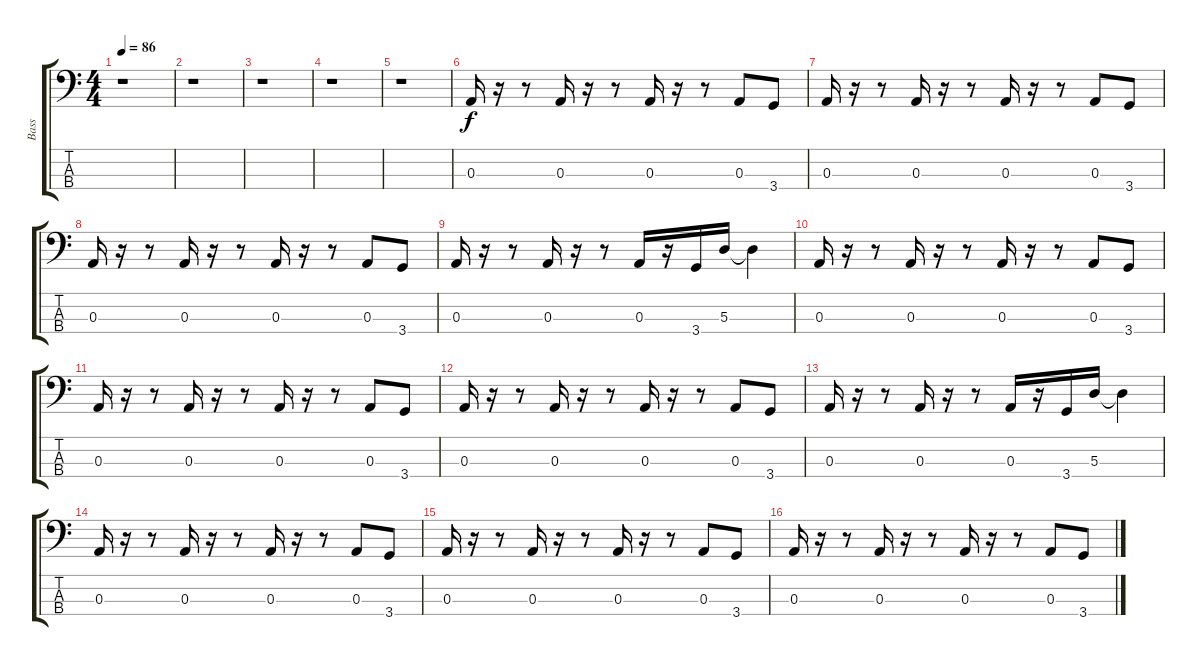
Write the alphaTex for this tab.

\track ("Bass" "Bass") {instrument electricbassfinger}
\staff {score tabs}
\tuning (G2 D2 A1 E1) {hide}
\ts (4 4)
\tempo 86
\clef f4
\ks c
r.1{dy f instrument electricbassfinger} |
r.1 |
r.1 |
r.1 |
r.1 |
0.3.16 r.16 r.8 0.3.16 r.16 r.8 0.3.16 r.16 r.8 0.3.8 3.4.8 |
0.3.16 r.16 r.8 0.3.16 r.16 r.8 0.3.16 r.16 r.8 0.3.8 3.4.8 |
0.3.16 r.16 r.8 0.3.16 r.16 r.8 0.3.16 r.16 r.8 0.3.8 3.4.8 |
0.3.16 r.16 r.8 0.3.16 r.16 r.8 0.3.16 r.16 3.4.16 5.3.16 5.3{t}.4 |
0.3.16 r.16 r.8 0.3.16 r.16 r.8 0.3.16 r.16 r.8 0.3.8 3.4.8 |
0.3.16 r.16 r.8 0.3.16 r.16 r.8 0.3.16 r.16 r.8 0.3.8 3.4.8 |
0.3.16 r.16 r.8 0.3.16 r.16 r.8 0.3.16 r.16 r.8 0.3.8 3.4.8 |
0.3.16 r.16 r.8 0.3.16 r.16 r.8 0.3.16 r.16 3.4.16 5.3.16 5.3{t}.4 |
0.3.16 r.16 r.8 0.3.16 r.16 r.8 0.3.16 r.16 r.8 0.3.8 3.4.8 |
0.3.16 r.16 r.8 0.3.16 r.16 r.8 0.3.16 r.16 r.8 0.3.8 3.4.8 |
0.3.16 r.16 r.8 0.3.16 r.16 r.8 0.3.16 r.16 r.8 0.3.8 3.4.8
